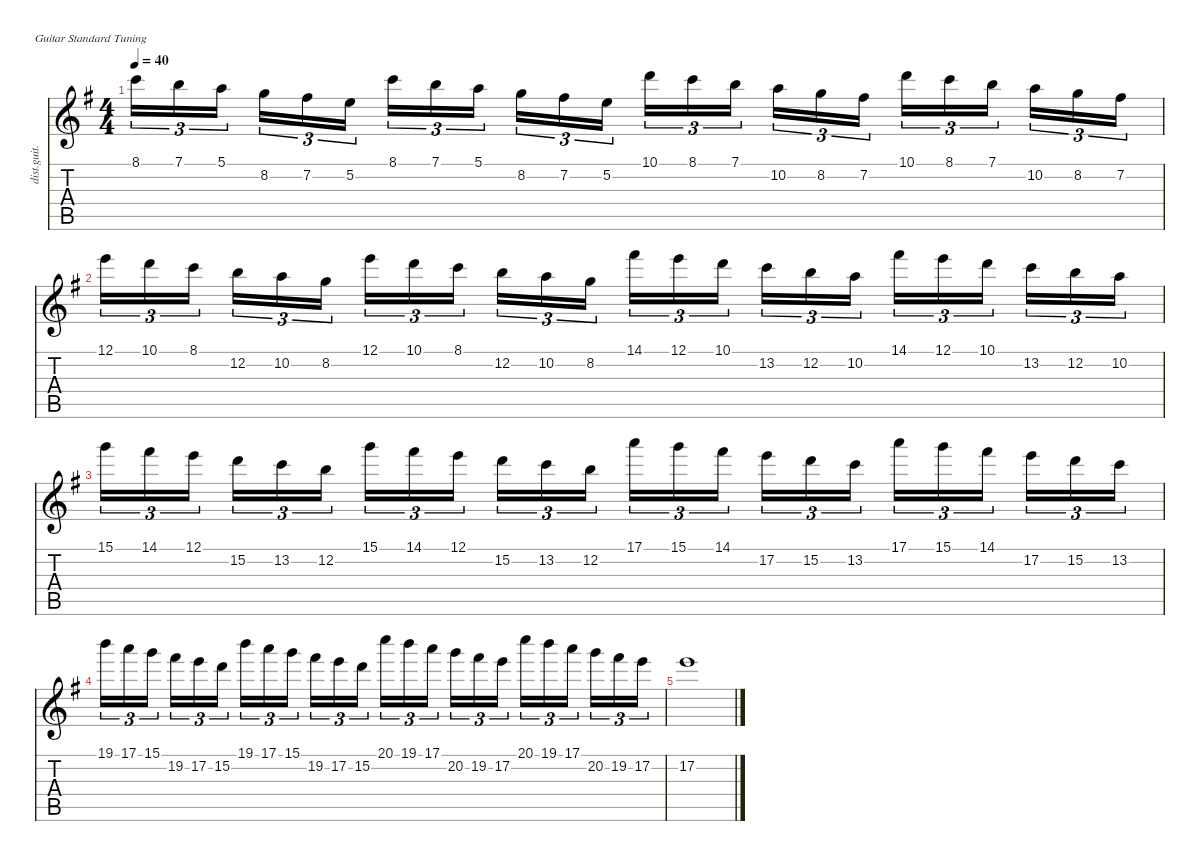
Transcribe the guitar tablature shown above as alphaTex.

\defaultSystemsLayout 4
\hideDynamics
\bracketExtendMode nobrackets
\track ("Distortion Guitar" "dist.guit.") {instrument distortionguitar}
\staff {score tabs}
\tuning (E4 B3 G3 D3 A2 E2)
\ts (4 4)
\tempo 40
\clef g2
\ks g
8.1{acc forcenatural}.16{tu (3 2) dy mf instrument distortionguitar beam Down} 7.1{acc forcenatural}.16{tu (3 2) beam Down} 5.1{acc forcenatural}.16{tu (3 2) beam Down} 8.2{acc forcenatural}.16{tu (3 2) beam Down} 7.2{acc #}.16{tu (3 2) beam Down} 5.2{acc forcenatural}.16{tu (3 2) beam Down} 8.1{acc forcenatural}.16{tu (3 2) beam Down} 7.1{acc forcenatural}.16{tu (3 2) beam Down} 5.1{acc forcenatural}.16{tu (3 2) beam Down} 8.2{acc forcenatural}.16{tu (3 2) beam Down} 7.2{acc #}.16{tu (3 2) beam Down} 5.2{acc forcenatural}.16{tu (3 2) beam Down} 10.1{acc forcenatural}.16{tu (3 2) beam Down} 8.1{acc forcenatural}.16{tu (3 2) beam Down} 7.1{acc forcenatural}.16{tu (3 2) beam Down} 10.2{acc forcenatural}.16{tu (3 2) beam Down} 8.2{acc forcenatural}.16{tu (3 2) beam Down} 7.2{acc #}.16{tu (3 2) beam Down} 10.1{acc forcenatural}.16{tu (3 2) beam Down} 8.1{acc forcenatural}.16{tu (3 2) beam Down} 7.1{acc forcenatural}.16{tu (3 2) beam Down} 10.2{acc forcenatural}.16{tu (3 2) beam Down} 8.2{acc forcenatural}.16{tu (3 2) beam Down} 7.2{acc #}.16{tu (3 2) beam Down} |
12.1{acc forcenatural}.16{tu (3 2) beam Down} 10.1{acc forcenatural}.16{tu (3 2) beam Down} 8.1{acc forcenatural}.16{tu (3 2) beam Down} 12.2{acc forcenatural}.16{tu (3 2) beam Down} 10.2{acc forcenatural}.16{tu (3 2) beam Down} 8.2{acc forcenatural}.16{tu (3 2) beam Down} 12.1{acc forcenatural}.16{tu (3 2) beam Down} 10.1{acc forcenatural}.16{tu (3 2) beam Down} 8.1{acc forcenatural}.16{tu (3 2) beam Down} 12.2{acc forcenatural}.16{tu (3 2) beam Down} 10.2{acc forcenatural}.16{tu (3 2) beam Down} 8.2{acc forcenatural}.16{tu (3 2) beam Down} 14.1{acc #}.16{tu (3 2) beam Down} 12.1{acc forcenatural}.16{tu (3 2) beam Down} 10.1{acc forcenatural}.16{tu (3 2) beam Down} 13.2{acc forcenatural}.16{tu (3 2) beam Down} 12.2{acc forcenatural}.16{tu (3 2) beam Down} 10.2{acc forcenatural}.16{tu (3 2) beam Down} 14.1{acc #}.16{tu (3 2) beam Down} 12.1{acc forcenatural}.16{tu (3 2) beam Down} 10.1{acc forcenatural}.16{tu (3 2) beam Down} 13.2{acc forcenatural}.16{tu (3 2) beam Down} 12.2{acc forcenatural}.16{tu (3 2) beam Down} 10.2{acc forcenatural}.16{tu (3 2) beam Down} |
15.1{acc forcenatural}.16{tu (3 2) beam Down} 14.1{acc #}.16{tu (3 2) beam Down} 12.1{acc forcenatural}.16{tu (3 2) beam Down} 15.2{acc forcenatural}.16{tu (3 2) beam Down} 13.2{acc forcenatural}.16{tu (3 2) beam Down} 12.2{acc forcenatural}.16{tu (3 2) beam Down} 15.1{acc forcenatural}.16{tu (3 2) beam Down} 14.1{acc #}.16{tu (3 2) beam Down} 12.1{acc forcenatural}.16{tu (3 2) beam Down} 15.2{acc forcenatural}.16{tu (3 2) beam Down} 13.2{acc forcenatural}.16{tu (3 2) beam Down} 12.2{acc forcenatural}.16{tu (3 2) beam Down} 17.1{acc forcenatural}.16{tu (3 2) beam Down} 15.1{acc forcenatural}.16{tu (3 2) beam Down} 14.1{acc #}.16{tu (3 2) beam Down} 17.2{acc forcenatural}.16{tu (3 2) beam Down} 15.2{acc forcenatural}.16{tu (3 2) beam Down} 13.2{acc forcenatural}.16{tu (3 2) beam Down} 17.1{acc forcenatural}.16{tu (3 2) beam Down} 15.1{acc forcenatural}.16{tu (3 2) beam Down} 14.1{acc #}.16{tu (3 2) beam Down} 17.2{acc forcenatural}.16{tu (3 2) beam Down} 15.2{acc forcenatural}.16{tu (3 2) beam Down} 13.2{acc forcenatural}.16{tu (3 2) beam Down} |
19.1{acc forcenatural}.16{tu (3 2) beam Down} 17.1{acc forcenatural}.16{tu (3 2) beam Down} 15.1{acc forcenatural}.16{tu (3 2) beam Down} 19.2{acc #}.16{tu (3 2) beam Down} 17.2{acc forcenatural}.16{tu (3 2) beam Down} 15.2{acc forcenatural}.16{tu (3 2) beam Down} 19.1{acc forcenatural}.16{tu (3 2) beam Down} 17.1{acc forcenatural}.16{tu (3 2) beam Down} 15.1{acc forcenatural}.16{tu (3 2) beam Down} 19.2{acc #}.16{tu (3 2) beam Down} 17.2{acc forcenatural}.16{tu (3 2) beam Down} 15.2{acc forcenatural}.16{tu (3 2) beam Down} 20.1{acc forcenatural}.16{tu (3 2) beam Down} 19.1{acc forcenatural}.16{tu (3 2) beam Down} 17.1{acc forcenatural}.16{tu (3 2) beam Down} 20.2{acc forcenatural}.16{tu (3 2) beam Down} 19.2{acc #}.16{tu (3 2) beam Down} 17.2{acc forcenatural}.16{tu (3 2) beam Down} 20.1{acc forcenatural}.16{tu (3 2) beam Down} 19.1{acc forcenatural}.16{tu (3 2) beam Down} 17.1{acc forcenatural}.16{tu (3 2) beam Down} 20.2{acc forcenatural}.16{tu (3 2) beam Down} 19.2{acc #}.16{tu (3 2) beam Down} 17.2{acc forcenatural}.16{tu (3 2) beam Down} |
17.2{acc forcenatural}.1{beam Down}
